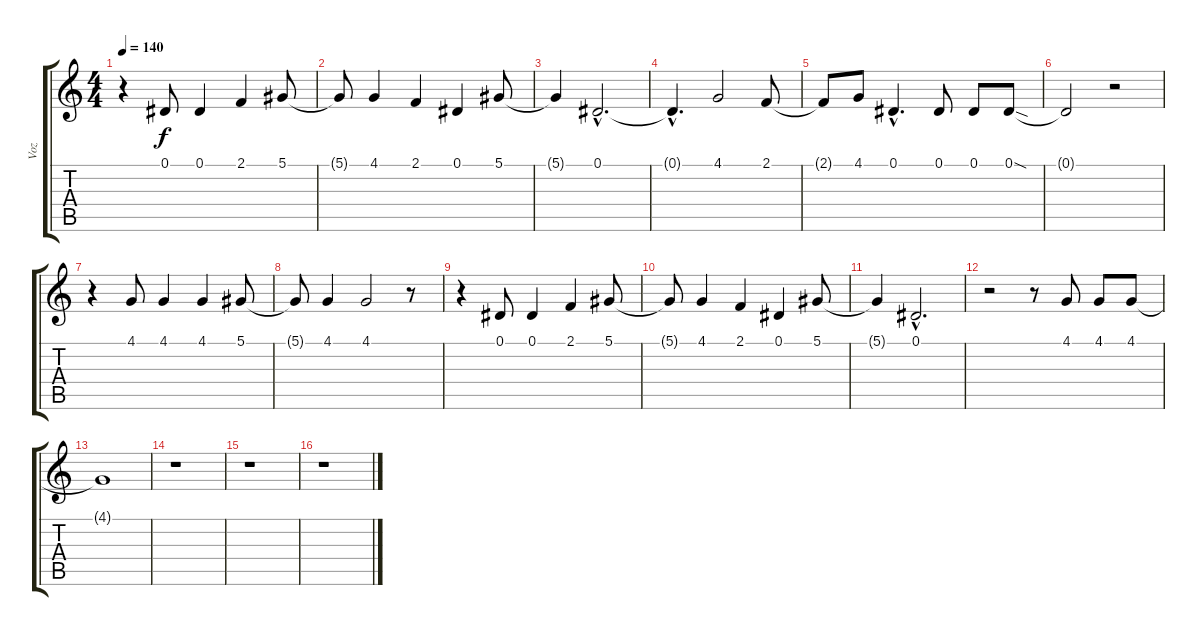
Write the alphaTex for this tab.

\track ("Voz" "Voz") {instrument fx5brightness}
\staff {score tabs}
\tuning (Eb4 Bb3 Gb3 Db3 Ab2 Eb2) {hide}
\ts (4 4)
\tempo 140
\clef g2
\ks c
r.4{dy f} 0.1.8 0.1.4 2.1.4 5.1.8 |
5.1{t}.8 4.1.4 2.1.4 0.1.4 5.1.8 |
5.1{t}.4 0.1{hac}.2{d} |
0.1{hac t}.4{d} 4.1.2 2.1.8 |
2.1{t}.8 4.1.8 0.1{hac}.4{d} 0.1.8 0.1.8 0.1{sod}.8 |
0.1{t}.2 r.2 |
r.4 4.1.8 4.1.4 4.1.4 5.1.8 |
5.1{t}.8 4.1.4 4.1.2 r.8 |
r.4 0.1.8 0.1.4 2.1.4 5.1.8 |
5.1{t}.8 4.1.4 2.1.4 0.1.4 5.1.8 |
5.1{t}.4 0.1{hac}.2{d} |
r.2 r.8 4.1.8 4.1.8 4.1.8 |
4.1{t}.1 |
r.1 |
r.1 |
r.1
